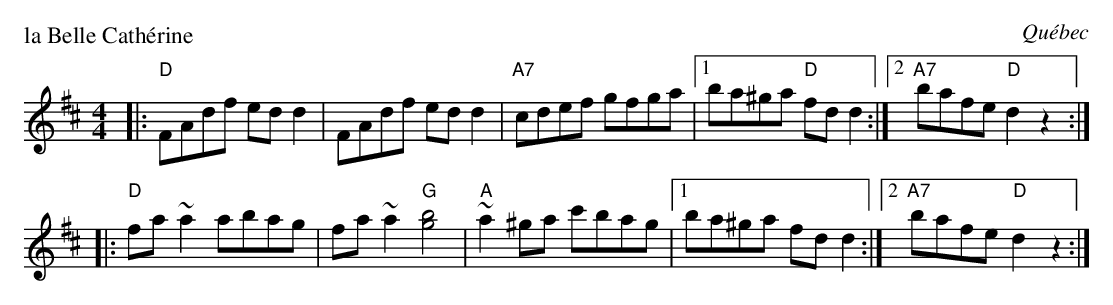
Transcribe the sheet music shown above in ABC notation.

X:1
P: la Belle Cath\'erine
O: Qu\'ebec
M: 4/4
L: 1/8
K: D
|: "D"FAdf edd2 | FAdf edd2 | "A7"cdef gfga |1 ba^ga "D"fdd2 :|2 "A7"bafe "D"d2z2 :|
|: "D"fa~a2 abag | fa~a2 "G"[b4g4] | "A"~a2^ga c'bag |1 ba^ga fdd2 :|2 "A7"bafe "D"d2z2 :|
